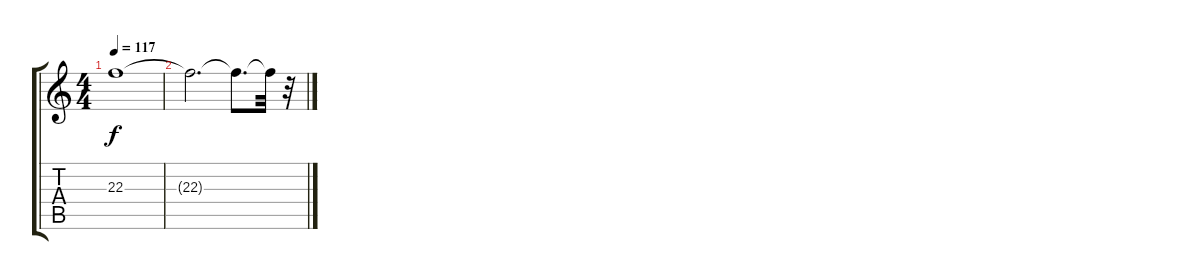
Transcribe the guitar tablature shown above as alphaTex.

\track "" {instrument stringensemble1}
\staff {score tabs}
\tuning (E4 B3 G3 D3 A2 E2) {hide}
\ts (4 4)
\tempo 117
\clef g2
\ks c
22.3{t}.1{dy f} |
22.3{t}.2{d} 22.3{t}.8{d} 22.3{t}.32 r.32
